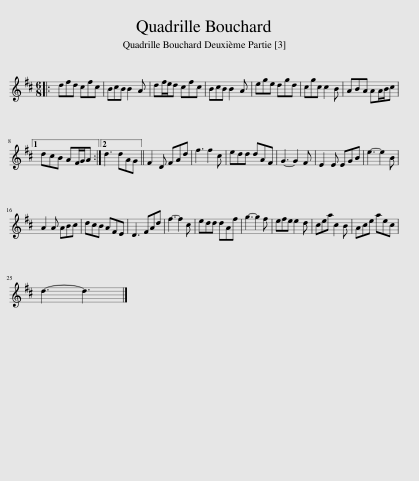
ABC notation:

X:1
L:1/8
M:6/8
I:linebreak $
K:D
V:1 treble
V:1
|: dfd cfc | BcB B2 A | df/e/d cfc | BcB B2 A | ege dgd | %5
 cgc c2 B | ABA AA/B/c |1$ dcB AF/G/A :|2 d3 dAG || F2 D FAd | %10
 f3 f2 c | edd dAF | G3- G2 F | E2 E EGB | e3- e2 B |$ %15
 A2 A ABc | dcB AFE | D3 FAd | f3- f2 c | edd dAf | %20
 g3- g2 f | efe e2 d | cea c2 B | Ace aec |$ d3- d3 |] %25
